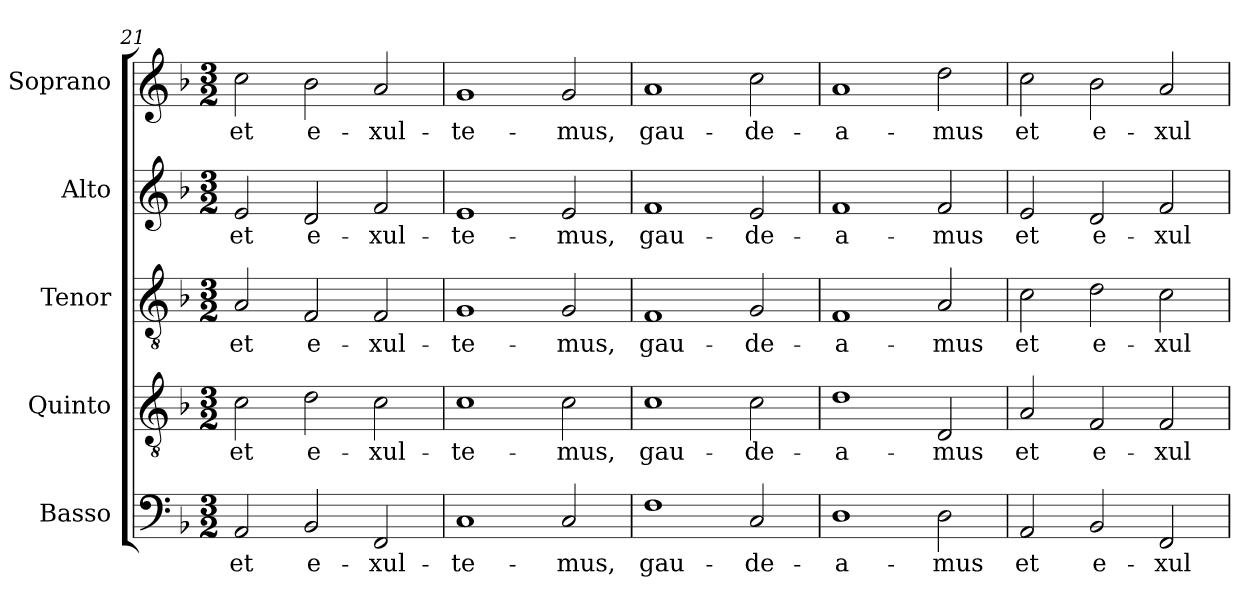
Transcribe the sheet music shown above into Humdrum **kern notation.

**kern	**text	**kern	**text	**kern	**text	**kern	**text	**kern	**text
*part5	*part5	*part4	*part4	*part3	*part3	*part2	*part2	*part1	*part1
*staff5	*staff5	*staff4	*staff4	*staff3	*staff3	*staff2	*staff2	*staff1	*staff1
*I"Basso	*	*I"Quinto	*	*I"Tenor	*	*I"Alto	*	*I"Soprano	*
*I'B.	*	*I'Q.	*	*I'T.	*	*I'A.	*	*I'S.	*
!!LO:PB:g=z
*clefF4	*	*clefGv2	*	*clefGv2	*	*clefG2	*	*clefG2	*
*	*	*ITrd7c12	*	*ITrd7c12	*	*	*	*	*
*k[b-]	*	*k[b-]	*	*k[b-]	*	*k[b-]	*	*k[b-]	*
*F:	*	*F:	*	*F:	*	*F:	*	*F:	*
*M3/2	*	*M3/2	*	*M3/2	*	*M3/2	*	*M3/2	*
=21	=21	=21	=21	=21	=21	=21	=21	=21	=21
!	!LO:LY:b:color=#000000	!	!	!	!	!	!	!	!
!	!	!	!LO:LY:b:color=#000000	!	!	!	!	!	!
!	!	!	!	!	!LO:LY:b:color=#000000	!	!	!	!
!	!	!	!	!	!	!	!LO:LY:b:color=#000000	!	!
!	!	!	!	!	!	!	!	!	!LO:LY:b:color=#000000
2AAi/	et	2Ci\	et	2AAi/	et	2ei/	et	2cci\	et
!	!LO:LY:b:color=#000000	!	!	!	!	!	!	!	!
!	!	!	!LO:LY:b:color=#000000	!	!	!	!	!	!
!	!	!	!	!	!LO:LY:b:color=#000000	!	!	!	!
!	!	!	!	!	!	!	!LO:LY:b:color=#000000	!	!
!	!	!	!	!	!	!	!	!	!LO:LY:b:color=#000000
2BB-i/	e-	2Di\	e-	2FFi/	e-	2di/	e-	2b-i\	e-
!	!LO:LY:b:color=#000000	!	!	!	!	!	!	!	!
!	!	!	!LO:LY:b:color=#000000	!	!	!	!	!	!
!	!	!	!	!	!LO:LY:b:color=#000000	!	!	!	!
!	!	!	!	!	!	!	!LO:LY:b:color=#000000	!	!
!	!	!	!	!	!	!	!	!	!LO:LY:b:color=#000000
2FFi/	-xul-	2Ci\	-xul-	2FFi/	-xul-	2fi/	-xul-	2ai/	-xul-
=22	=22	=22	=22	=22	=22	=22	=22	=22	=22
!	!LO:LY:b:color=#000000	!	!	!	!	!	!	!	!
!	!	!	!LO:LY:b:color=#000000	!	!	!	!	!	!
!	!	!	!	!	!LO:LY:b:color=#000000	!	!	!	!
!	!	!	!	!	!	!	!LO:LY:b:color=#000000	!	!
!	!	!	!	!	!	!	!	!	!LO:LY:b:color=#000000
1Ci	-te-	1Ci	-te-	1GGi	-te-	1ei	-te-	1gi	-te-
!	!LO:LY:b:color=#000000	!	!	!	!	!	!	!	!
!	!	!	!LO:LY:b:color=#000000	!	!	!	!	!	!
!	!	!	!	!	!LO:LY:b:color=#000000	!	!	!	!
!	!	!	!	!	!	!	!LO:LY:b:color=#000000	!	!
!	!	!	!	!	!	!	!	!	!LO:LY:b:color=#000000
2Ci/	-mus,	2Ci\	-mus,	2GGi/	-mus,	2ei/	-mus,	2gi/	-mus,
=23	=23	=23	=23	=23	=23	=23	=23	=23	=23
!	!LO:LY:b:color=#000000	!	!	!	!	!	!	!	!
!	!	!	!LO:LY:b:color=#000000	!	!	!	!	!	!
!	!	!	!	!	!LO:LY:b:color=#000000	!	!	!	!
!	!	!	!	!	!	!	!LO:LY:b:color=#000000	!	!
!	!	!	!	!	!	!	!	!	!LO:LY:b:color=#000000
1Fi	gau-	1Ci	gau-	1FFi	gau-	1fi	gau-	1ai	gau-
!	!LO:LY:b:color=#000000	!	!	!	!	!	!	!	!
!	!	!	!LO:LY:b:color=#000000	!	!	!	!	!	!
!	!	!	!	!	!LO:LY:b:color=#000000	!	!	!	!
!	!	!	!	!	!	!	!LO:LY:b:color=#000000	!	!
!	!	!	!	!	!	!	!	!	!LO:LY:b:color=#000000
2Ci/	-de-	2Ci\	-de-	2GGi/	-de-	2ei/	-de-	2cci\	-de-
=24	=24	=24	=24	=24	=24	=24	=24	=24	=24
!	!LO:LY:b:color=#000000	!	!	!	!	!	!	!	!
!	!	!	!LO:LY:b:color=#000000	!	!	!	!	!	!
!	!	!	!	!	!LO:LY:b:color=#000000	!	!	!	!
!	!	!	!	!	!	!	!LO:LY:b:color=#000000	!	!
!	!	!	!	!	!	!	!	!	!LO:LY:b:color=#000000
1Di	-a-	1Di	-a-	1FFi	-a-	1fi	-a-	1ai	-a-
!	!LO:LY:b:color=#000000	!	!	!	!	!	!	!	!
!	!	!	!LO:LY:b:color=#000000	!	!	!	!	!	!
!	!	!	!	!	!LO:LY:b:color=#000000	!	!	!	!
!	!	!	!	!	!	!	!LO:LY:b:color=#000000	!	!
!	!	!	!	!	!	!	!	!	!LO:LY:b:color=#000000
2Di\	-mus	2DDi/	-mus	2AAi/	-mus	2fi/	-mus	2ddi\	-mus
=25	=25	=25	=25	=25	=25	=25	=25	=25	=25
!	!LO:LY:b:color=#000000	!	!	!	!	!	!	!	!
!	!	!	!LO:LY:b:color=#000000	!	!	!	!	!	!
!	!	!	!	!	!LO:LY:b:color=#000000	!	!	!	!
!	!	!	!	!	!	!	!LO:LY:b:color=#000000	!	!
!	!	!	!	!	!	!	!	!	!LO:LY:b:color=#000000
2AAi/	et	2AAi/	et	2Ci\	et	2ei/	et	2cci\	et
!	!LO:LY:b:color=#000000	!	!	!	!	!	!	!	!
!	!	!	!LO:LY:b:color=#000000	!	!	!	!	!	!
!	!	!	!	!	!LO:LY:b:color=#000000	!	!	!	!
!	!	!	!	!	!	!	!LO:LY:b:color=#000000	!	!
!	!	!	!	!	!	!	!	!	!LO:LY:b:color=#000000
2BB-i/	e-	2FFi/	e-	2Di\	e-	2di/	e-	2b-i\	e-
!	!LO:LY:b:color=#000000	!	!	!	!	!	!	!	!
!	!	!	!LO:LY:b:color=#000000	!	!	!	!	!	!
!	!	!	!	!	!LO:LY:b:color=#000000	!	!	!	!
!	!	!	!	!	!	!	!LO:LY:b:color=#000000	!	!
!	!	!	!	!	!	!	!	!	!LO:LY:b:color=#000000
2FFi/	-xul-	2FFi/	-xul-	2Ci\	-xul-	2fi/	-xul-	2ai/	-xul-
=	=	=	=	=	=	=	=	=	=
*-	*-	*-	*-	*-	*-	*-	*-	*-	*-
